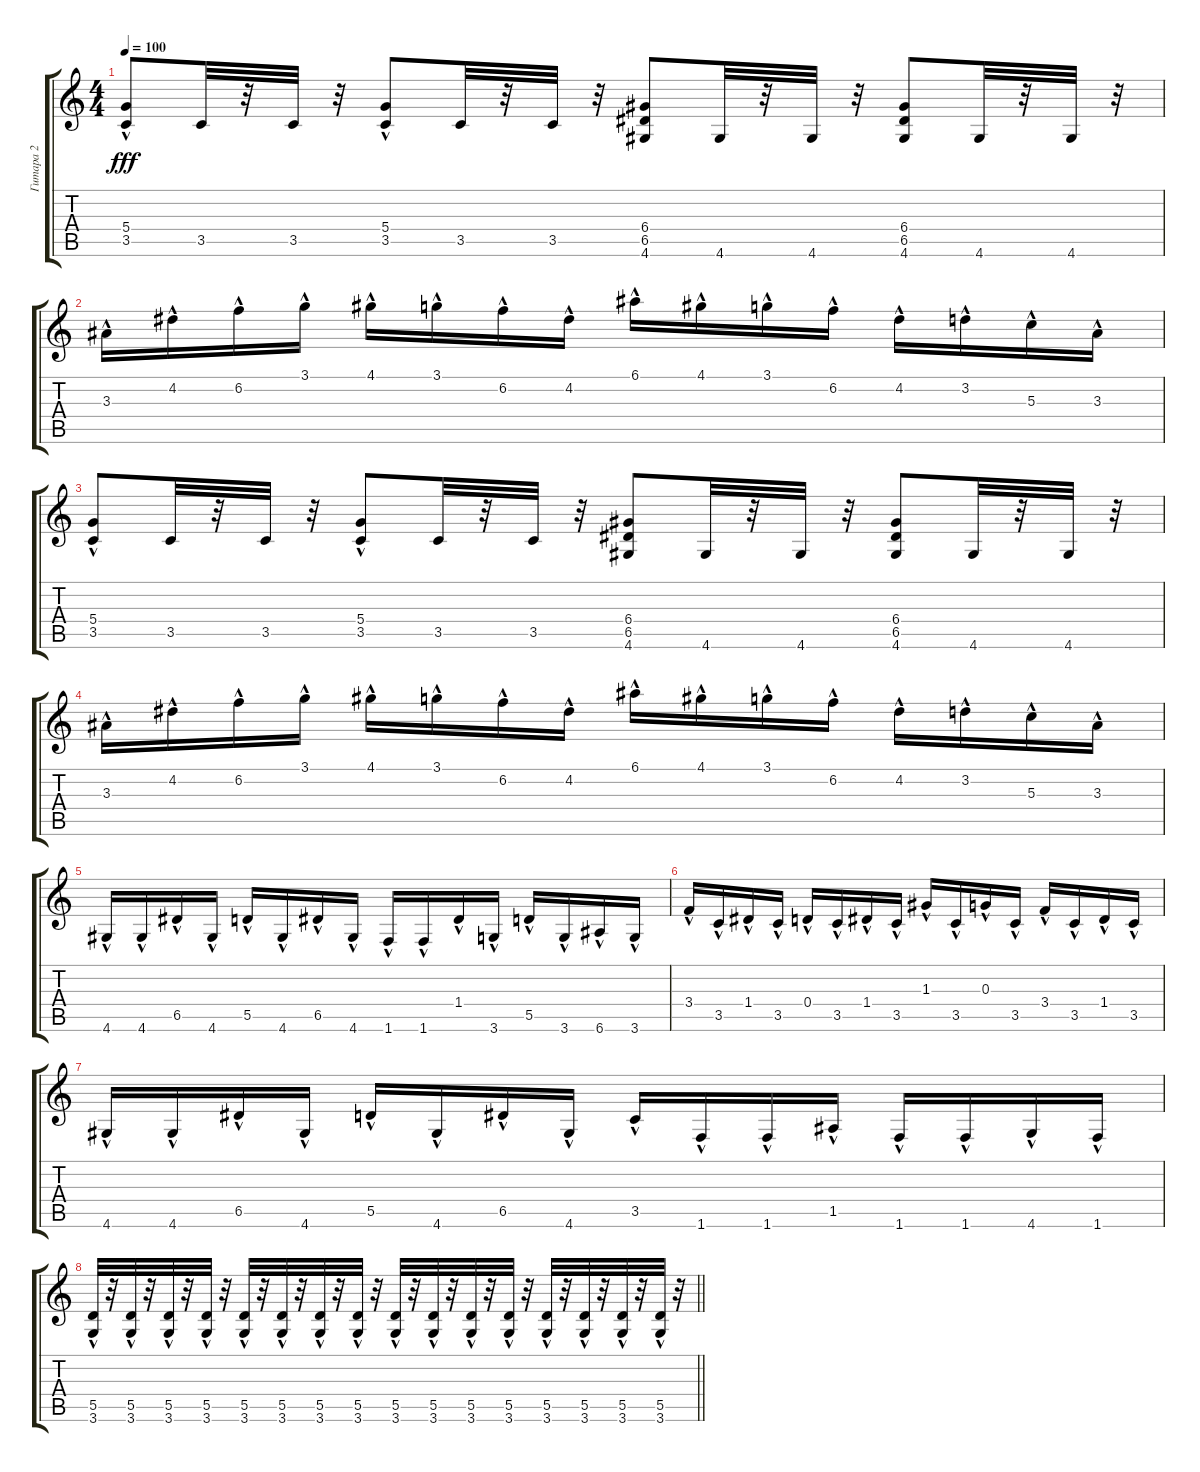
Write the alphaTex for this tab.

\track ("Гитара 2" "Гитара 2") {instrument distortionguitar}
\staff {score tabs}
\tuning (E4 B3 G3 D3 A2 E2) {hide}
\ts (4 4)
\tempo 100
\clef g2
\ks c
(5.4{hac} 3.5).8{dy fff} 3.5.32 r.32 3.5.32 r.32 (5.4{hac} 3.5).8 3.5.32 r.32 3.5.32 r.32 (6.4 6.5 4.6).8 4.6.32 r.32 4.6.32 r.32 (6.4 6.5 4.6).8 4.6.32 r.32 4.6.32 r.32 |
3.3{hac}.16 4.2{hac}.16 6.2{hac}.16 3.1{hac}.16 4.1{hac}.16 3.1{hac}.16 6.2{hac}.16 4.2{hac}.16 6.1{hac}.16 4.1{hac}.16 3.1{hac}.16 6.2{hac}.16 4.2{hac}.16 3.2{hac}.16 5.3{hac}.16 3.3{hac}.16 |
(5.4{hac} 3.5).8 3.5.32 r.32 3.5.32 r.32 (5.4{hac} 3.5).8 3.5.32 r.32 3.5.32 r.32 (6.4 6.5 4.6).8 4.6.32 r.32 4.6.32 r.32 (6.4 6.5 4.6).8 4.6.32 r.32 4.6.32 r.32 |
3.3{hac}.16 4.2{hac}.16 6.2{hac}.16 3.1{hac}.16 4.1{hac}.16 3.1{hac}.16 6.2{hac}.16 4.2{hac}.16 6.1{hac}.16 4.1{hac}.16 3.1{hac}.16 6.2{hac}.16 4.2{hac}.16 3.2{hac}.16 5.3{hac}.16 3.3{hac}.16 |
4.6{hac}.16 4.6{hac}.16 6.5{hac}.16 4.6{hac}.16 5.5{hac}.16 4.6{hac}.16 6.5{hac}.16 4.6{hac}.16 1.6{hac}.16 1.6{hac}.16 1.4{hac}.16 3.6{hac}.16 5.5{hac}.16 3.6{hac}.16 6.6{hac}.16 3.6{hac}.16 |
3.4{hac}.16 3.5{hac}.16 1.4{hac}.16 3.5{hac}.16 0.4{hac}.16 3.5{hac}.16 1.4{hac}.16 3.5{hac}.16 1.3{hac}.16 3.5{hac}.16 0.3{hac}.16 3.5{hac}.16 3.4{hac}.16 3.5{hac}.16 1.4{hac}.16 3.5{hac}.16 |
4.6{hac}.16 4.6{hac}.16 6.5{hac}.16 4.6{hac}.16 5.5{hac}.16 4.6{hac}.16 6.5{hac}.16 4.6{hac}.16 3.5{hac}.16 1.6{hac}.16 1.6{hac}.16 1.5{hac}.16 1.6{hac}.16 1.6{hac}.16 4.6{hac}.16 1.6{hac}.16 |
\barLineRight lightlight
(5.5{hac} 3.6{hac}).32 r.32 (5.5{hac} 3.6{hac}).32 r.32 (5.5{hac} 3.6{hac}).32 r.32 (5.5{hac} 3.6{hac}).32 r.32 (5.5{hac} 3.6{hac}).32 r.32 (5.5{hac} 3.6{hac}).32 r.32 (5.5{hac} 3.6{hac}).32 r.32 (5.5{hac} 3.6{hac}).32 r.32 (5.5{hac} 3.6{hac}).32 r.32 (5.5{hac} 3.6{hac}).32 r.32 (5.5{hac} 3.6{hac}).32 r.32 (5.5{hac} 3.6{hac}).32 r.32 (5.5{hac} 3.6{hac}).32 r.32 (5.5{hac} 3.6{hac}).32 r.32 (5.5{hac} 3.6{hac}).32 r.32 (5.5{hac} 3.6{hac}).32 r.32
